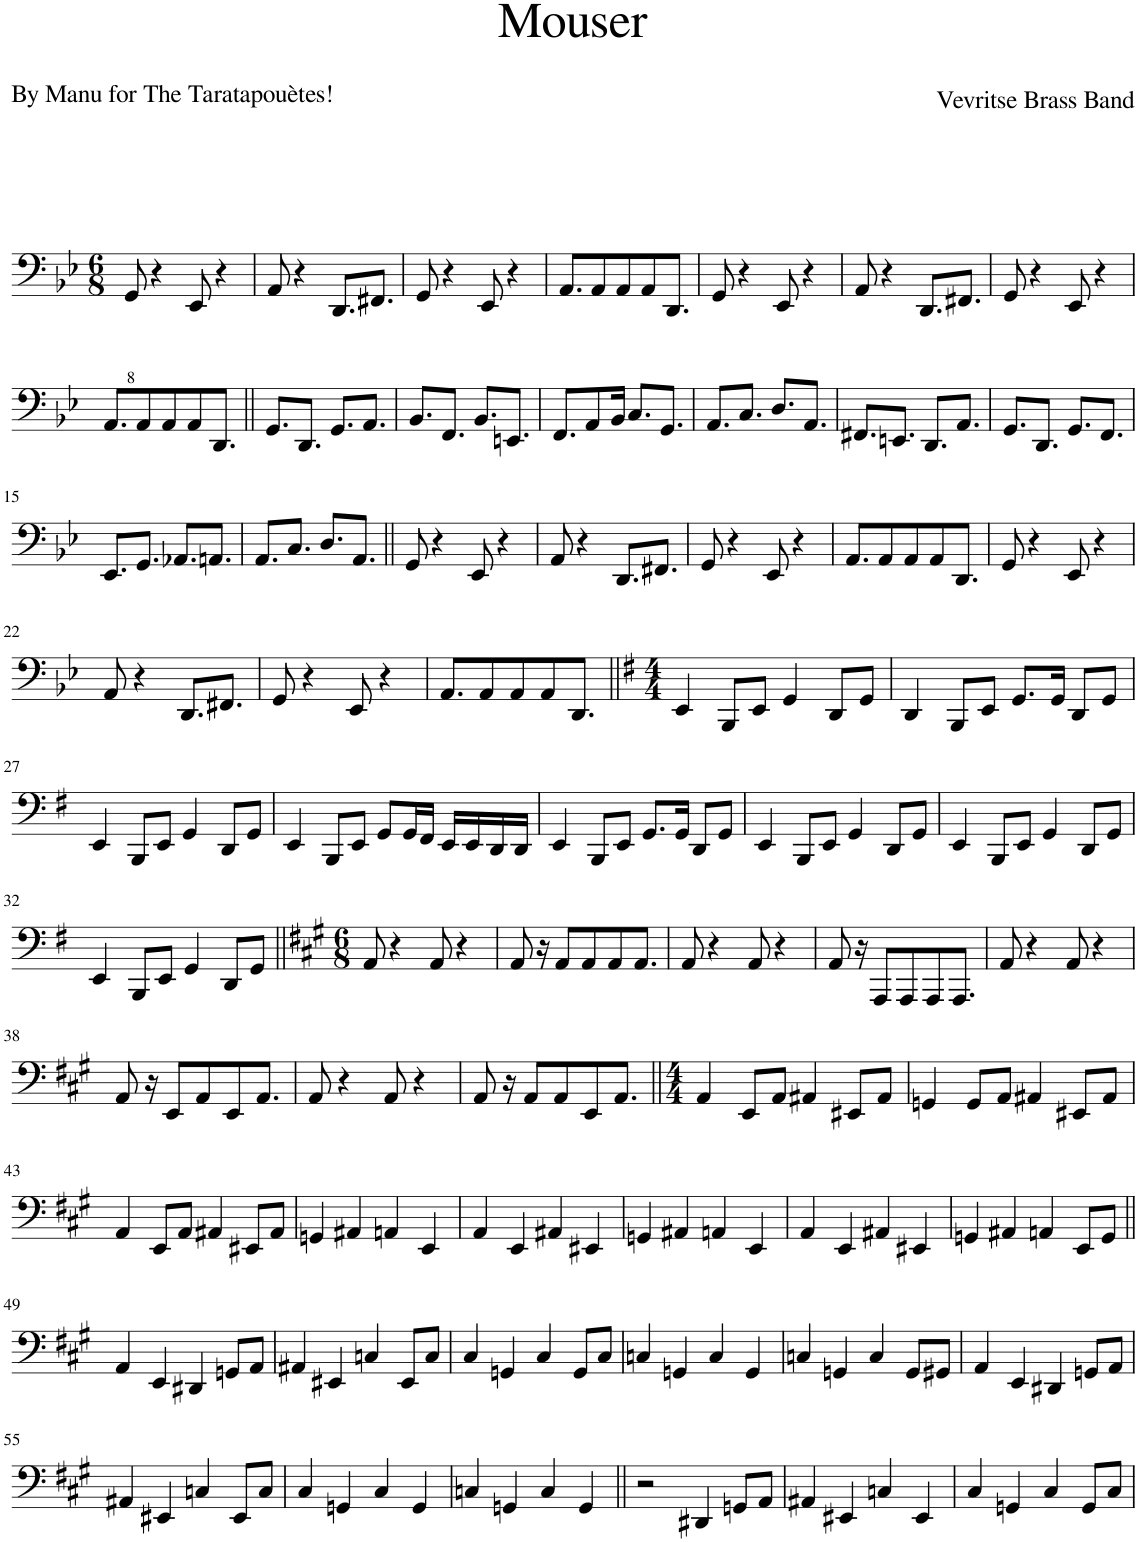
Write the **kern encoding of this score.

**kern
*part1
*staff1
*I"Bb Tuba
*I'Bb Tu.
*clefF4
*k[b-e-]
*M6/8
=1
8GG/
4r
8EE-/
4r
=2
8AA/
4r
8.DD/L
8.FF#X/J
=3
8GG/
4r
8EE-/
4r
=4
8.AA/L
8AA/
8AA/
8AA/
8.DD/J
=5
8GG/
4r
8EE-/
4r
=6
8AA/
4r
8.DD/L
8.FF#X/J
=7
8GG/
4r
8EE-/
4r
!!LO:LB:g=z
=8
8.AA/L
8AA/
8AA/
8AA/
8.DD/J
=9||
8.GG/L
8.DD/J
8.GG/L
8.AA/J
=10
8.BB-/L
8.FF/J
8.BB-/L
8.EEn/J
=11
8.FF/L
8AA/
16BB-/Jk
8.C/L
8.GG/J
=12
8.AA/L
8.C/J
8.D/L
8.AA/J
=13
8.FF#X/L
8.EEn/J
8.DD/L
8.AA/J
=14
8.GG/L
8.DD/J
8.GG/L
8.FF/J
!!LO:LB:g=z
=15
8.EE-/L
8.GG/J
8.AA-X/L
8.AAn/J
=16
8.AA/L
8.C/J
8.D/L
8.AA/J
=17||
8GG/
4r
8EE-/
4r
=18
8AA/
4r
8.DD/L
8.FF#X/J
=19
8GG/
4r
8EE-/
4r
=20
8.AA/L
8AA/
8AA/
8AA/
8.DD/J
=21
8GG/
4r
8EE-/
4r
!!LO:LB:g=z
=22
8AA/
4r
8.DD/L
8.FF#X/J
=23
8GG/
4r
8EE-/
4r
=24
8.AA/L
8AA/
8AA/
8AA/
8.DD/J
=25||
*k[f#]
*M4/4
4EE/
8BBB/L
8EE/J
4GG/
8DD/L
8GG/J
=26
4DD/
8BBB/L
8EE/J
8.GG/L
16GG/Jk
8DD/L
8GG/J
!!LO:LB:g=z
=27
4EE/
8BBB/L
8EE/J
4GG/
8DD/L
8GG/J
=28
4EE/
8BBB/L
8EE/J
8GG/L
16GG/L
16FF#/JJ
16EE/LL
16EE/
16DD/
16DD/JJ
=29
4EE/
8BBB/L
8EE/J
8.GG/L
16GG/Jk
8DD/L
8GG/J
=30
4EE/
8BBB/L
8EE/J
4GG/
8DD/L
8GG/J
=31
4EE/
8BBB/L
8EE/J
4GG/
8DD/L
8GG/J
!!LO:LB:g=z
=32
4EE/
8BBB/L
8EE/J
4GG/
8DD/L
8GG/J
=33||
*k[f#c#g#]
*M6/8
8AA/
4r
8AA/
4r
=34
8AA/
16r
8AA/L
8AA/
8AA/
8.AA/J
=35
8AA/
4r
8AA/
4r
=36
8AA/
16r
8AAA/L
8AAA/
8AAA/
8.AAA/J
=37
8AA/
4r
8AA/
4r
!!LO:LB:g=z
=38
8AA/
16r
8EE/L
8AA/
8EE/
8.AA/J
=39
8AA/
4r
8AA/
4r
=40
8AA/
16r
8AA/L
8AA/
8EE/
8.AA/J
=41||
*M4/4
4AA/
8EE/L
8AA/J
4AA#X/
8EE#X/L
8AA#/J
=42
4GGn/
8GG/L
8AA/J
4AA#X/
8EE#X/L
8AA#/J
!!LO:LB:g=z
=43
4AA/
8EE/L
8AA/J
4AA#X/
8EE#X/L
8AA#/J
=44
4GGn/
4AA#X/
4AAn/
4EE/
=45
4AA/
4EE/
4AA#X/
4EE#X/
=46
4GGn/
4AA#X/
4AAn/
4EE/
=47
4AA/
4EE/
4AA#X/
4EE#X/
=48
4GGn/
4AA#X/
4AAn/
8EE/L
8GG/J
!!LO:LB:g=z
=49||
4AA/
4EE/
4DD#X/
8GGn/L
8AA/J
=50
4AA#X/
4EE#X/
4Cn/
8EE#/L
8C/J
=51
4C#/
4GGn/
4C#/
8GG/L
8C#/J
=52
4Cn/
4GGn/
4C/
4GG/
=53
4Cn/
4GGn/
4C/
8GG/L
8GG#X/J
=54
4AA/
4EE/
4DD#X/
8GGn/L
8AA/J
!!LO:LB:g=z
=55
4AA#X/
4EE#X/
4Cn/
8EE#/L
8C/J
=56
4C#/
4GGn/
4C#/
4GG/
=57
4Cn/
4GGn/
4C/
4GG/
=58||
2r
4DD#X/
8GGn/L
8AA/J
=59
4AA#X/
4EE#X/
4Cn/
4EE#/
=60
4C#/
4GGn/
4C#/
8GG/L
8C#/J
=
*-
